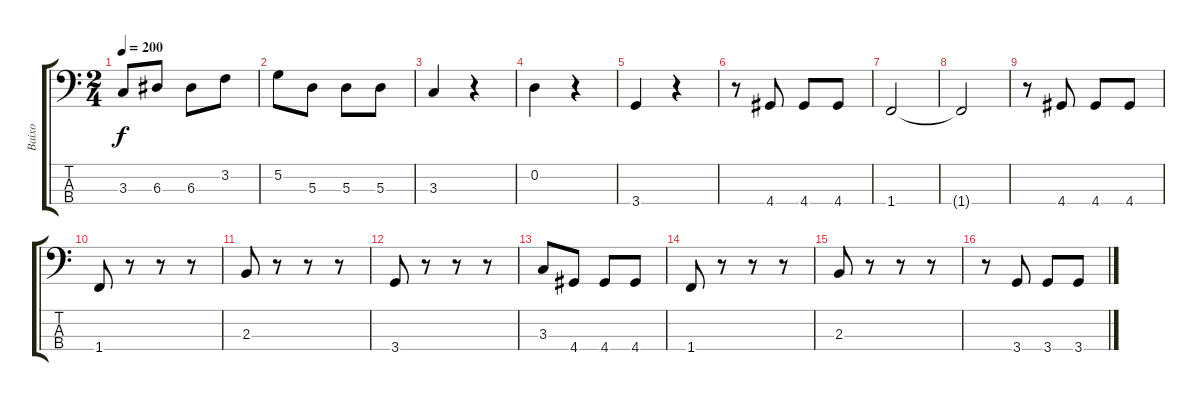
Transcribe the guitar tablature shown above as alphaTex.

\track ("Baixo" "Baixo") {instrument electricbassfinger}
\staff {score tabs}
\tuning (G2 D2 A1 E1) {hide}
\ts (2 4)
\tempo 200
\clef f4
\ks c
3.3.8{dy f} 6.3.8 6.3.8 3.2.8 |
5.2.8 5.3.8 5.3.8 5.3.8 |
3.3.4 r.4 |
0.2.4 r.4 |
3.4.4 r.4 |
r.8 4.4.8 4.4.8 4.4.8 |
1.4.2 |
1.4{t}.2 |
r.8 4.4.8 4.4.8 4.4.8 |
1.4.8 r.8 r.8 r.8 |
2.3.8 r.8 r.8 r.8 |
3.4.8 r.8 r.8 r.8 |
3.3.8 4.4.8 4.4.8 4.4.8 |
1.4.8 r.8 r.8 r.8 |
2.3.8 r.8 r.8 r.8 |
r.8 3.4.8 3.4.8 3.4.8
